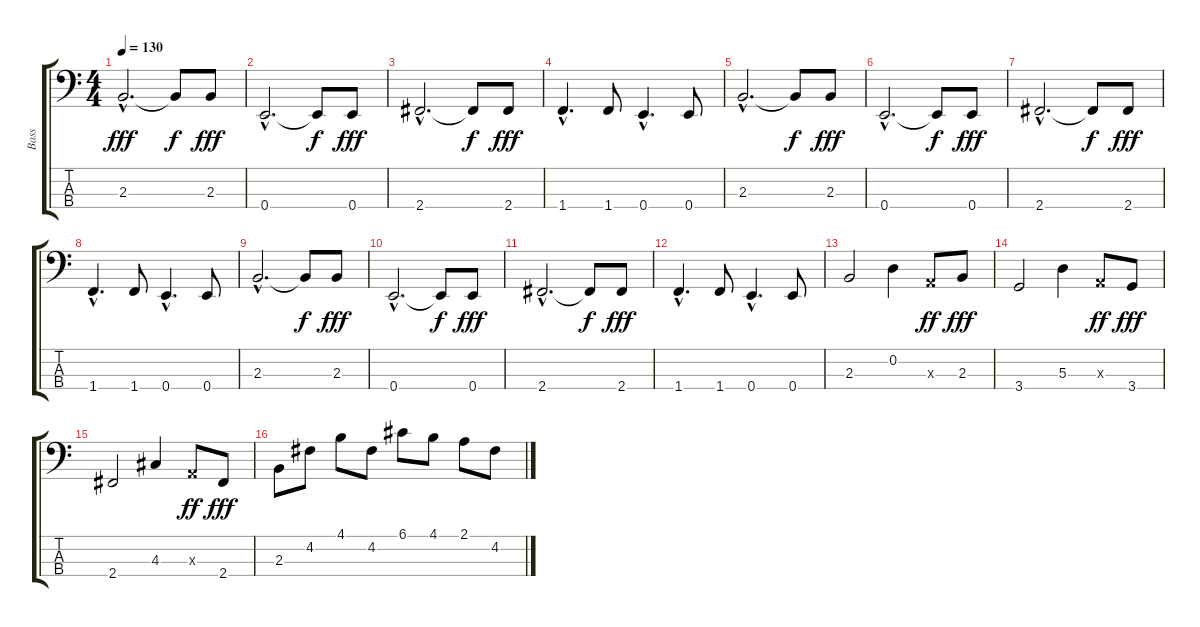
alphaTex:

\track ("Bass" "Bass") {instrument electricbassfinger}
\staff {score tabs}
\tuning (G2 D2 A1 E1) {hide}
\ts (4 4)
\tempo 130
\clef f4
\ks c
2.3{hac}.2{d dy fff instrument electricbassfinger} 2.3{t}.8{dy f} 2.3.8{dy fff} |
0.4{hac}.2{d} 0.4{t}.8{dy f} 0.4.8{dy fff} |
2.4{hac}.2{d} 2.4{t}.8{dy f} 2.4.8{dy fff} |
1.4{hac}.4{d} 1.4.8 0.4{hac}.4{d} 0.4.8 |
2.3{hac}.2{d} 2.3{t}.8{dy f} 2.3.8{dy fff} |
0.4{hac}.2{d} 0.4{t}.8{dy f} 0.4.8{dy fff} |
2.4{hac}.2{d} 2.4{t}.8{dy f} 2.4.8{dy fff} |
1.4{hac}.4{d} 1.4.8 0.4{hac}.4{d} 0.4.8 |
2.3{hac}.2{d} 2.3{t}.8{dy f} 2.3.8{dy fff} |
0.4{hac}.2{d} 0.4{t}.8{dy f} 0.4.8{dy fff} |
2.4{hac}.2{d} 2.4{t}.8{dy f} 2.4.8{dy fff} |
1.4{hac}.4{d} 1.4.8 0.4{hac}.4{d} 0.4.8 |
2.3.2 0.2.4 0.3{x}.8{dy ff} 2.3.8{dy fff} |
3.4.2 5.3.4 0.3{x}.8{dy ff} 3.4.8{dy fff} |
2.4.2 4.3.4 0.3{x}.8{dy ff} 2.4.8{dy fff} |
2.3.8 4.2.8 4.1.8 4.2.8 6.1.8 4.1.8 2.1.8 4.2.8
